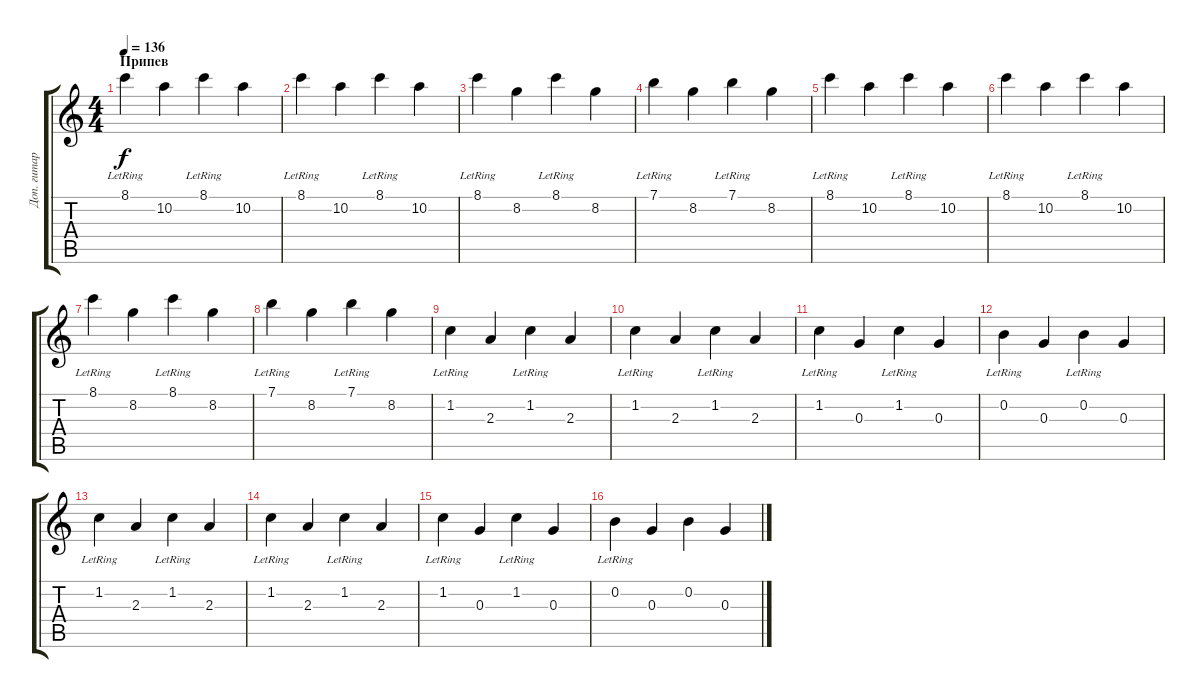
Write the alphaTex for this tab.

\track ("Доп. гитара (dist)" "Доп. гитар") {instrument distortionguitar}
\staff {score tabs}
\tuning (E4 B3 G3 D3 A2 E2) {hide}
\ts (4 4)
\section ("" "Припев")
\tempo 136
\clef g2
\ks c
8.1{lr}.4{dy f volume 11 instrument distortionguitar} 10.2.4 8.1{lr}.4 10.2.4 |
8.1{lr}.4{volume 12} 10.2.4 8.1{lr}.4 10.2.4 |
8.1{lr}.4{volume 12} 8.2.4 8.1{lr}.4 8.2.4 |
7.1{lr}.4 8.2.4 7.1{lr}.4 8.2.4 |
8.1{lr}.4{volume 11 instrument distortionguitar} 10.2.4 8.1{lr}.4 10.2.4 |
8.1{lr}.4{volume 12} 10.2.4 8.1{lr}.4 10.2.4 |
8.1{lr}.4{volume 12} 8.2.4 8.1{lr}.4 8.2.4 |
7.1{lr}.4 8.2.4 7.1{lr}.4 8.2.4 |
1.2{lr}.4 2.3.4 1.2{lr}.4 2.3.4 |
1.2{lr}.4 2.3.4 1.2{lr}.4 2.3.4 |
1.2{lr}.4 0.3.4 1.2{lr}.4 0.3.4 |
0.2{lr}.4 0.3.4 0.2{lr}.4 0.3.4 |
1.2{lr}.4 2.3.4 1.2{lr}.4 2.3.4 |
1.2{lr}.4 2.3.4 1.2{lr}.4 2.3.4 |
1.2{lr}.4 0.3.4 1.2{lr}.4 0.3.4 |
0.2{lr}.4 0.3.4 0.2.4 0.3.4
